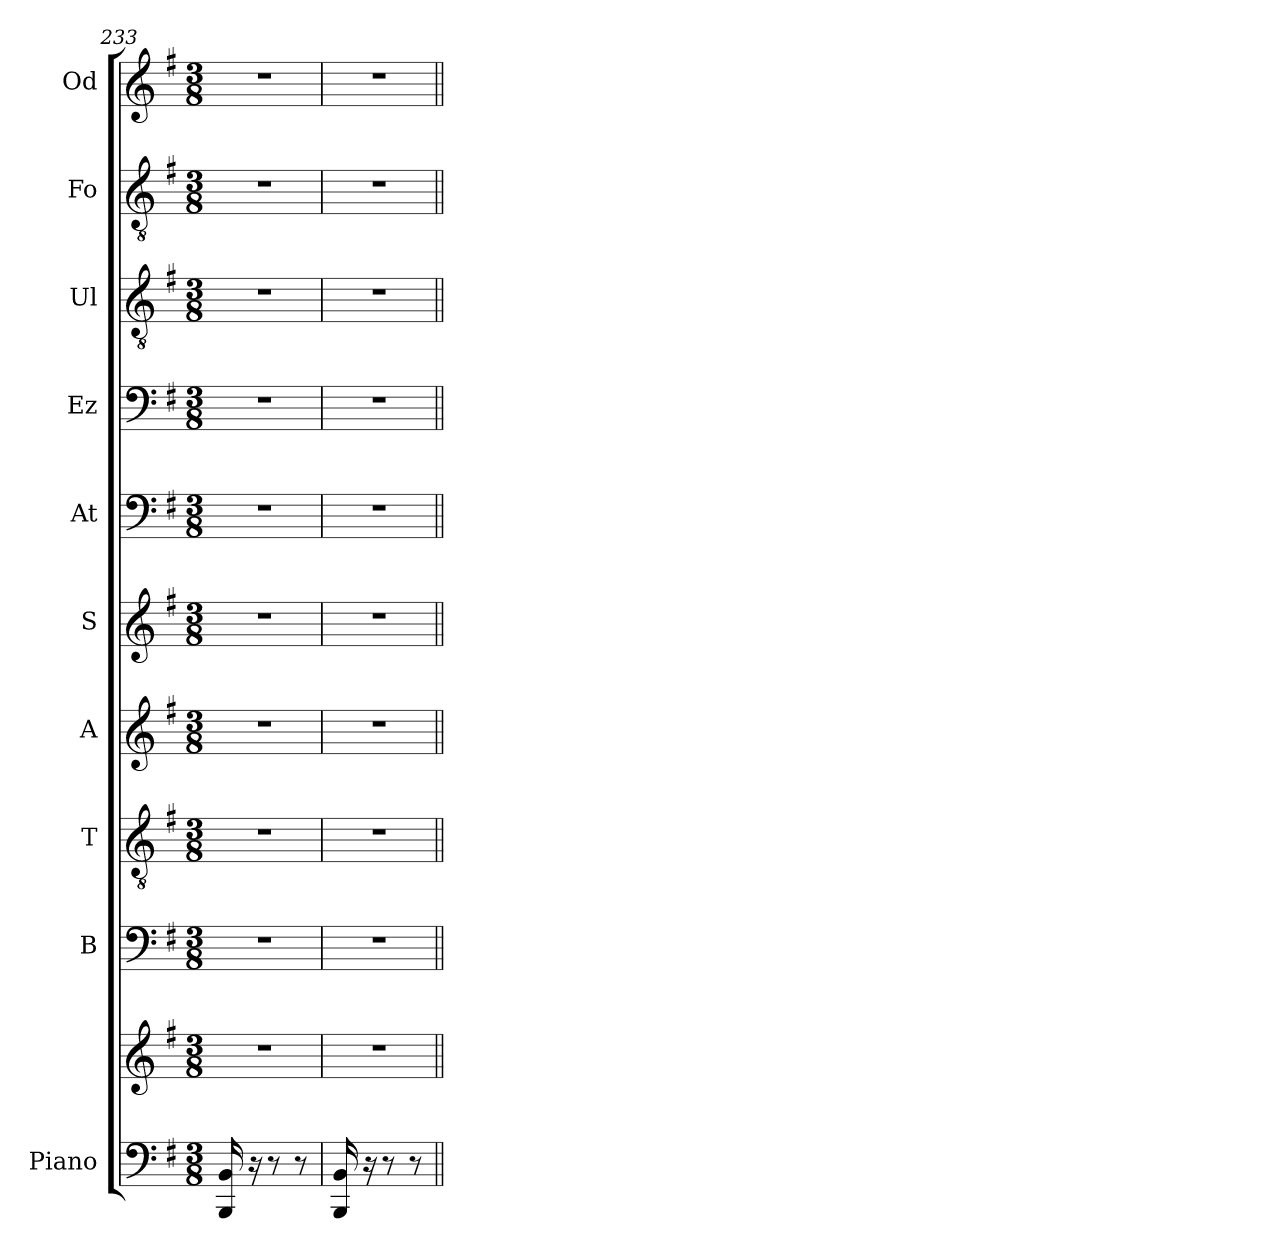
**kern	**kern	**kern	**kern	**kern	**kern	**kern	**kern	**kern	**kern	**kern
*part10	*part10	*part9	*part8	*part7	*part6	*part5	*part4	*part3	*part2	*part1
*staff11	*staff10	*staff9	*staff8	*staff7	*staff6	*staff5	*staff4	*staff3	*staff2	*staff1
*I"Piano	*	*I"B	*I"T	*I"A	*I"S	*I"At	*I"Ez	*I"Ul	*I"Fo	*I"Od
*I'Pno	*	*I'B	*I'T	*I'A	*I'S	*I'At	*I'Ez	*I'Ul	*I'Fo	*I'Od
*clefF4	*clefG2	*clefF4	*clefGv2	*clefG2	*clefG2	*clefF4	*clefF4	*clefGv2	*clefGv2	*clefG2
*k[f#]	*k[f#]	*k[f#]	*k[f#]	*k[f#]	*k[f#]	*k[f#]	*k[f#]	*k[f#]	*k[f#]	*k[f#]
*M3/8	*M3/8	*M3/8	*M3/8	*M3/8	*M3/8	*M3/8	*M3/8	*M3/8	*M3/8	*M3/8
=233	=233	=233	=233	=233	=233	=233	=233	=233	=233	=233
16BBB/ 16BB/	4.r	4.r	4.r	4.r	4.r	4.r	4.r	4.r	4.r	4.r
16r	.	.	.	.	.	.	.	.	.	.
8r	.	.	.	.	.	.	.	.	.	.
8r	.	.	.	.	.	.	.	.	.	.
=234	=234	=234	=234	=234	=234	=234	=234	=234	=234	=234
16BBB/ 16BB/	4.r	4.r	4.r	4.r	4.r	4.r	4.r	4.r	4.r	4.r
16r	.	.	.	.	.	.	.	.	.	.
8r	.	.	.	.	.	.	.	.	.	.
8r	.	.	.	.	.	.	.	.	.	.
=||	=||	=||	=||	=||	=||	=||	=||	=||	=||	=||
*-	*-	*-	*-	*-	*-	*-	*-	*-	*-	*-
